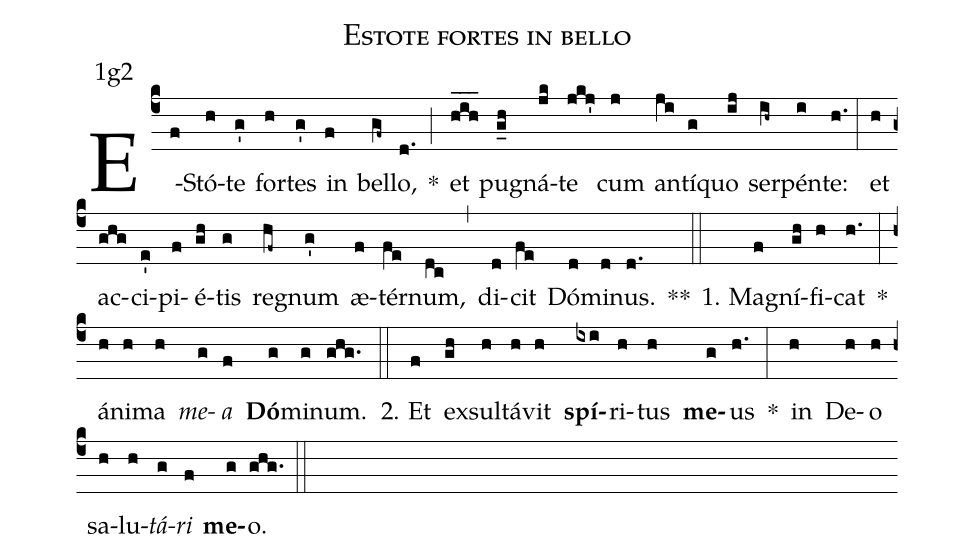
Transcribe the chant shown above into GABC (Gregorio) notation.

name:Estote fortes in bello;
office-part:Antiphona;
mode:1;
annotation: 1g2;
%%
(c4) E(f)Stó(h)te(g') for(h)tes(g') in(f) bel(gf~)lo,(d.) *(;) et(hih___) pu(g_h)gná(jk)te(jkj') cum(j) an(ji)tí(g)quo(ij) ser(ih~)pén(i)te:(h.) (:) et(h) ac(ghg)ci(e')pi(f)é(gh)tis(g) re(hf~)gnum(g') æ(f)tér(fe)num,(dc) (,) di(d)cit(fe) Dó(d)mi(d)nus.(d.) **(::)
1. Ma(f)gní(gh)fi(h)cat(h.) *(:) á(h)ni(h)ma(h) <i>me</i>(g)<i>a</i>(f) <b>Dó</b>(g)mi(g)num.(ghg.) (::)
2. Et(f) ex(gh)sul(h)tá(h)vit(h) <b>spí</b>(ixi)ri(h)tus(h) <b>me</b>(g)us(h.) *(:) in(h) De(h)o(h) sa(h)lu(h)<i>tá</i>(g)<i>ri</i>(f) <b>me</b>(g)o.(ghg.) (::)
